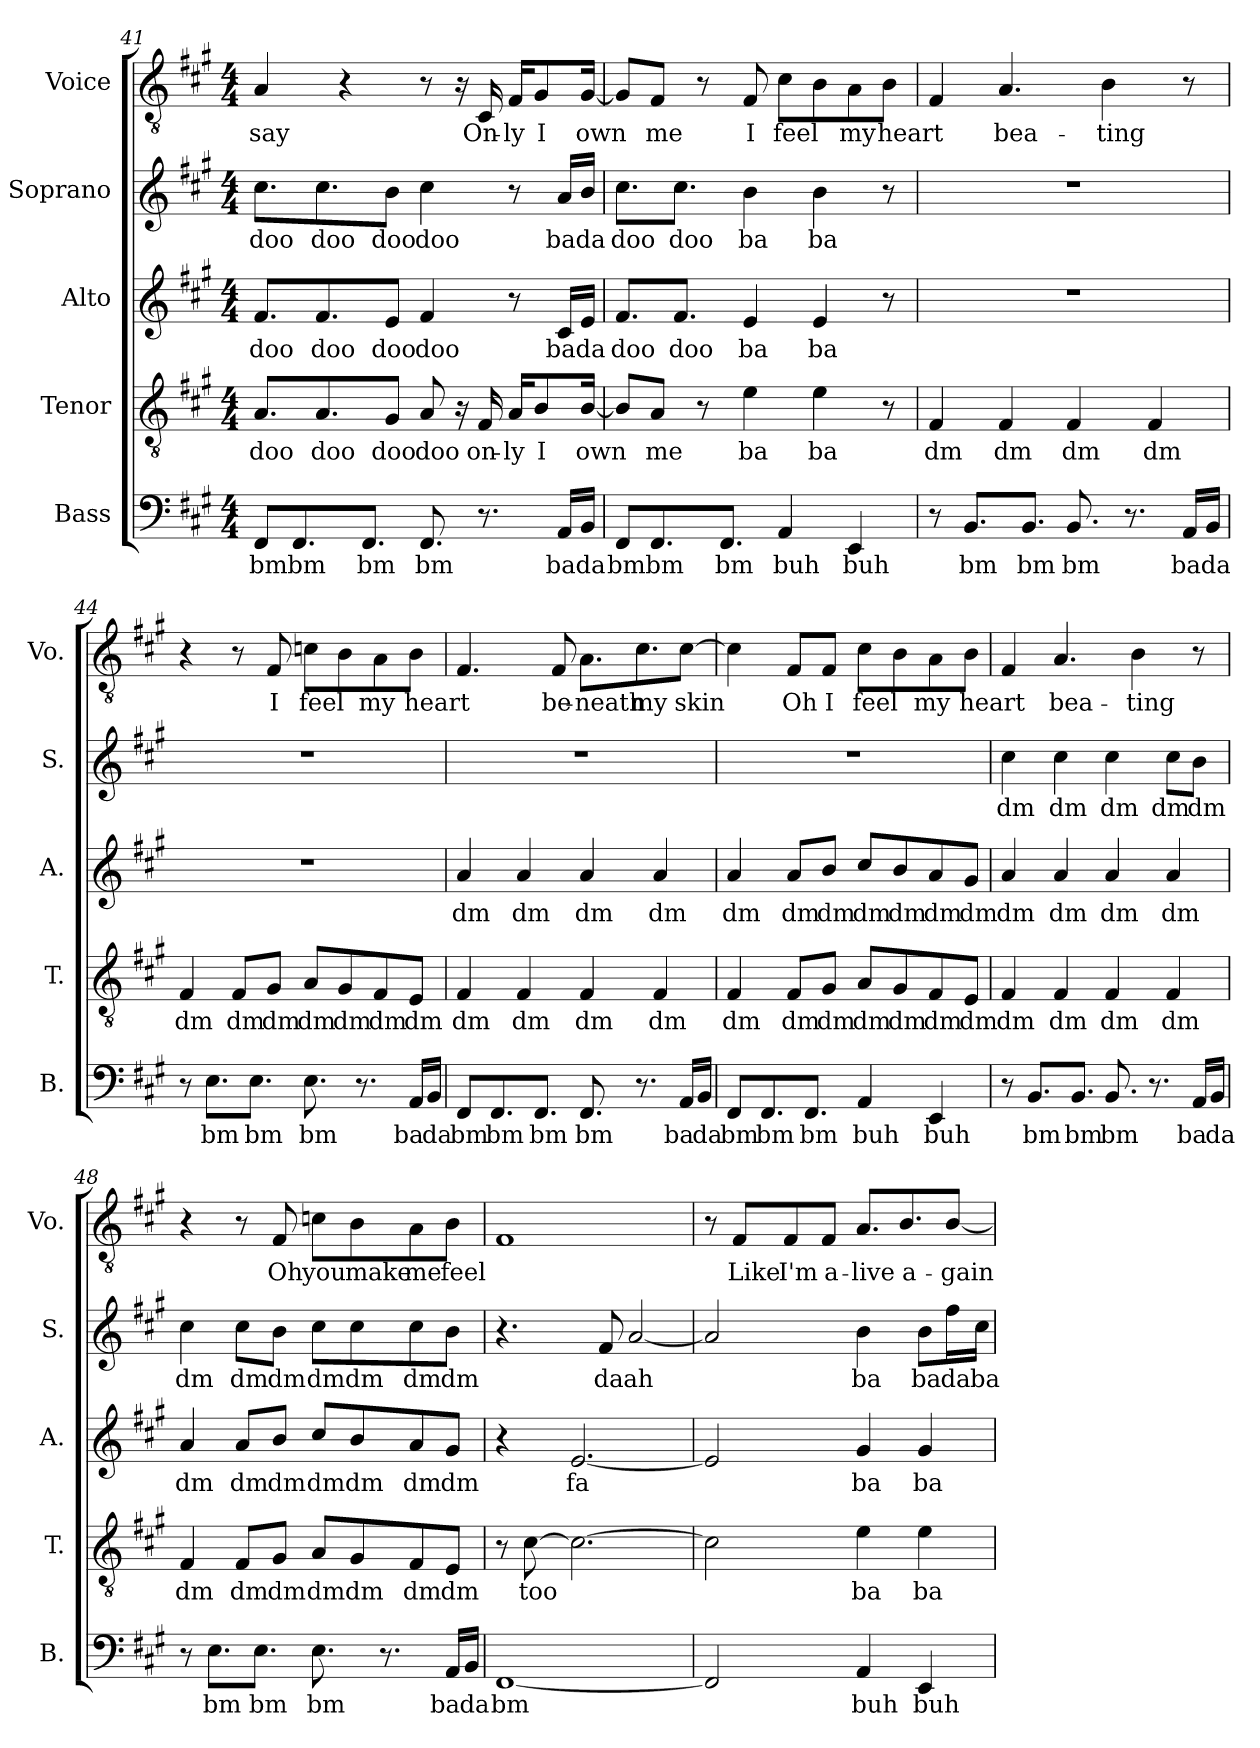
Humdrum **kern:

**kern	**text	**kern	**text	**kern	**text	**kern	**text	**kern	**text
*part5	*part5	*part4	*part4	*part3	*part3	*part2	*part2	*part1	*part1
*staff5	*staff5	*staff4	*staff4	*staff3	*staff3	*staff2	*staff2	*staff1	*staff1
*I"Bass	*	*I"Tenor	*	*I"Alto	*	*I"Soprano	*	*I"Voice	*
*I'B.	*	*I'T.	*	*I'A.	*	*I'S.	*	*I'Vo.	*
!!LO:LB:g=z
*clefF4	*	*clefGv2	*	*clefG2	*	*clefG2	*	*clefGv2	*
*k[f#c#g#]	*	*k[f#c#g#]	*	*k[f#c#g#]	*	*k[f#c#g#]	*	*k[f#c#g#]	*
*M4/4	*	*M4/4	*	*M4/4	*	*M4/4	*	*M4/4	*
=41	=41	=41	=41	=41	=41	=41	=41	=41	=41
!	!LO:LY:b	!	!LO:LY:b	!	!LO:LY:b	!	!LO:LY:b	!	!LO:LY:b
8FF#/L	bm	8.A/L	doo	8.f#/L	doo	8.cc#\L	doo	4A/	say
!	!LO:LY:b	!	!	!	!	!	!	!	!
8.FF#/	bm	.	.	.	.	.	.	.	.
!	!	!	!LO:LY:b	!	!LO:LY:b	!	!LO:LY:b	!	!
.	.	8.A/	doo	8.f#/	doo	8.cc#\	doo	.	.
.	.	.	.	.	.	.	.	4r	.
!	!LO:LY:b	!	!	!	!	!	!	!	!
8.FF#/J	bm	.	.	.	.	.	.	.	.
!	!	!	!LO:LY:b	!	!LO:LY:b	!	!LO:LY:b	!	!
.	.	8G#/J	doo	8e/J	doo	8b\J	doo	.	.
!	!LO:LY:b	!	!LO:LY:b	!	!LO:LY:b	!	!LO:LY:b	!	!
8.FF#/	bm	8A/	doo	4f#/	doo	4cc#\	doo	8r	.
.	.	16r	.	.	.	.	.	16r	.
!	!	!	!LO:LY:b	!	!	!	!	!	!LO:LY:b
8.r	.	16F#/	on-	.	.	.	.	16C#/	On-
!	!	!	!LO:LY:b	!	!	!	!	!	!LO:LY:b
.	.	16A/KL	-ly	8r	.	8r	.	16F#/KL	-ly
!	!	!	!LO:LY:b	!	!	!	!	!	!LO:LY:b
.	.	8B/	I	.	.	.	.	8G#/	I
!	!LO:LY:b	!	!	!	!LO:LY:b	!	!LO:LY:b	!	!
16AA/LL	ba	.	.	16c#/LL	ba	16a/LL	ba	.	.
!	!LO:LY:b	!	!LO:LY:b	!	!LO:LY:b	!	!LO:LY:b	!	!LO:LY:b
16BB/JJ	da	[16B/Jk	own	16e/JJ	da	16b/JJ	da	[16G#/Jk	own
=42	=42	=42	=42	=42	=42	=42	=42	=42	=42
!	!LO:LY:b	!	!	!	!LO:LY:b	!	!LO:LY:b	!	!
8FF#/L	bm	8B/L]	.	8.f#/L	doo	8.cc#\L	doo	8G#/L]	.
!	!LO:LY:b	!	!LO:LY:b	!	!	!	!	!	!LO:LY:b
8.FF#/	bm	8A/J	me	.	.	.	.	8F#/J	me
!	!	!	!	!	!LO:LY:b	!	!LO:LY:b	!	!
.	.	.	.	8.f#/J	doo	8.cc#\J	doo	.	.
.	.	8r	.	.	.	.	.	8r	.
!	!LO:LY:b	!	!	!	!	!	!	!	!
8.FF#/J	bm	.	.	.	.	.	.	.	.
!	!	!	!LO:LY:b	!	!LO:LY:b	!	!LO:LY:b	!	!LO:LY:b
.	.	4e\	ba	4e/	ba	4b\	ba	8F#/	I
!	!LO:LY:b	!	!	!	!	!	!	!	!LO:LY:b
4AA/	buh	.	.	.	.	.	.	8c#\L	feel
!	!	!	!LO:LY:b	!	!LO:LY:b	!	!LO:LY:b	!	!
.	.	4e\	ba	4e/	ba	4b\	ba	8B\	.
!	!LO:LY:b	!	!	!	!	!	!	!	!LO:LY:b
4EE/	buh	.	.	.	.	.	.	8A\	my
!	!	!	!	!	!	!	!	!	!LO:LY:b
.	.	8r	.	8r	.	8r	.	8B\J	heart
=43	=43	=43	=43	=43	=43	=43	=43	=43	=43
!	!	!	!LO:LY:b	!	!	!	!	!	!
8r	.	4F#/	dm	1r	.	1r	.	4F#/	.
!	!LO:LY:b	!	!	!	!	!	!	!	!
8.BB/L	bm	.	.	.	.	.	.	.	.
!	!	!	!LO:LY:b	!	!	!	!	!	!LO:LY:b
.	.	4F#/	dm	.	.	.	.	4.A/	bea-
!	!LO:LY:b	!	!	!	!	!	!	!	!
8.BB/J	bm	.	.	.	.	.	.	.	.
!	!LO:LY:b	!	!LO:LY:b	!	!	!	!	!	!
8.BB/	bm	4F#/	dm	.	.	.	.	.	.
!	!	!	!	!	!	!	!	!	!LO:LY:b
.	.	.	.	.	.	.	.	4B\	-ting
8.r	.	.	.	.	.	.	.	.	.
!	!	!	!LO:LY:b	!	!	!	!	!	!
.	.	4F#/	dm	.	.	.	.	.	.
!	!LO:LY:b	!	!	!	!	!	!	!	!
16AA/LL	ba	.	.	.	.	.	.	8r	.
!	!LO:LY:b	!	!	!	!	!	!	!	!
16BB/JJ	da	.	.	.	.	.	.	.	.
!!LO:PB:g=z
=44	=44	=44	=44	=44	=44	=44	=44	=44	=44
!	!	!	!LO:LY:b	!	!	!	!	!	!
8r	.	4F#/	dm	1r	.	1r	.	4r	.
!	!LO:LY:b	!	!	!	!	!	!	!	!
8.E\L	bm	.	.	.	.	.	.	.	.
!	!	!	!LO:LY:b	!	!	!	!	!	!
.	.	8F#/L	dm	.	.	.	.	8r	.
!	!LO:LY:b	!	!	!	!	!	!	!	!
8.E\J	bm	.	.	.	.	.	.	.	.
!	!	!	!LO:LY:b	!	!	!	!	!	!LO:LY:b
.	.	8G#/J	dm	.	.	.	.	8F#/	I
!	!LO:LY:b	!	!LO:LY:b	!	!	!	!	!	!LO:LY:b
8.E\	bm	8A/L	dm	.	.	.	.	8cn\L	feel
!	!	!	!LO:LY:b	!	!	!	!	!	!
.	.	8G#/	dm	.	.	.	.	8B\	.
8.r	.	.	.	.	.	.	.	.	.
!	!	!	!LO:LY:b	!	!	!	!	!	!LO:LY:b
.	.	8F#/	dm	.	.	.	.	8A\	my
!	!LO:LY:b	!	!LO:LY:b	!	!	!	!	!	!LO:LY:b
16AA/LL	ba	8E/J	dm	.	.	.	.	8B\J	heart
!	!LO:LY:b	!	!	!	!	!	!	!	!
16BB/JJ	da	.	.	.	.	.	.	.	.
=45	=45	=45	=45	=45	=45	=45	=45	=45	=45
!	!LO:LY:b	!	!LO:LY:b	!	!LO:LY:b	!	!	!	!
8FF#/L	bm	4F#/	dm	4a/	dm	1r	.	4.F#/	.
!	!LO:LY:b	!	!	!	!	!	!	!	!
8.FF#/	bm	.	.	.	.	.	.	.	.
!	!	!	!LO:LY:b	!	!LO:LY:b	!	!	!	!
.	.	4F#/	dm	4a/	dm	.	.	.	.
!	!LO:LY:b	!	!	!	!	!	!	!	!
8.FF#/J	bm	.	.	.	.	.	.	.	.
!	!	!	!	!	!	!	!	!	!LO:LY:b
.	.	.	.	.	.	.	.	8F#/	be-
!	!LO:LY:b	!	!LO:LY:b	!	!LO:LY:b	!	!	!	!LO:LY:b
8.FF#/	bm	4F#/	dm	4a/	dm	.	.	8.A\L	-neath
!	!	!	!	!	!	!	!	!	!LO:LY:b
8.r	.	.	.	.	.	.	.	8.c#\	my
!	!	!	!LO:LY:b	!	!LO:LY:b	!	!	!	!
.	.	4F#/	dm	4a/	dm	.	.	.	.
!	!LO:LY:b	!	!	!	!	!	!	!	!LO:LY:b
16AA/LL	ba	.	.	.	.	.	.	[8c#\J	skin
!	!LO:LY:b	!	!	!	!	!	!	!	!
16BB/JJ	da	.	.	.	.	.	.	.	.
=46	=46	=46	=46	=46	=46	=46	=46	=46	=46
!	!LO:LY:b	!	!LO:LY:b	!	!LO:LY:b	!	!	!	!
8FF#/L	bm	4F#/	dm	4a/	dm	1r	.	4c#\]	.
!	!LO:LY:b	!	!	!	!	!	!	!	!
8.FF#/	bm	.	.	.	.	.	.	.	.
!	!	!	!LO:LY:b	!	!LO:LY:b	!	!	!	!LO:LY:b
.	.	8F#/L	dm	8a/L	dm	.	.	8F#/L	Oh
!	!LO:LY:b	!	!	!	!	!	!	!	!
8.FF#/J	bm	.	.	.	.	.	.	.	.
!	!	!	!LO:LY:b	!	!LO:LY:b	!	!	!	!LO:LY:b
.	.	8G#/J	dm	8b/J	dm	.	.	8F#/J	I
!	!LO:LY:b	!	!LO:LY:b	!	!LO:LY:b	!	!	!	!LO:LY:b
4AA/	buh	8A/L	dm	8cc#/L	dm	.	.	8c#\L	feel
!	!	!	!LO:LY:b	!	!LO:LY:b	!	!	!	!
.	.	8G#/	dm	8b/	dm	.	.	8B\	.
!	!LO:LY:b	!	!LO:LY:b	!	!LO:LY:b	!	!	!	!LO:LY:b
4EE/	buh	8F#/	dm	8a/	dm	.	.	8A\	my
!	!	!	!LO:LY:b	!	!LO:LY:b	!	!	!	!LO:LY:b
.	.	8E/J	dm	8g#/J	dm	.	.	8B\J	heart
!!LO:LB:g=z
=47	=47	=47	=47	=47	=47	=47	=47	=47	=47
!	!	!	!LO:LY:b	!	!LO:LY:b	!	!LO:LY:b	!	!
8r	.	4F#/	dm	4a/	dm	4cc#\	dm	4F#/	.
!	!LO:LY:b	!	!	!	!	!	!	!	!
8.BB/L	bm	.	.	.	.	.	.	.	.
!	!	!	!LO:LY:b	!	!LO:LY:b	!	!LO:LY:b	!	!LO:LY:b
.	.	4F#/	dm	4a/	dm	4cc#\	dm	4.A/	bea-
!	!LO:LY:b	!	!	!	!	!	!	!	!
8.BB/J	bm	.	.	.	.	.	.	.	.
!	!LO:LY:b	!	!LO:LY:b	!	!LO:LY:b	!	!LO:LY:b	!	!
8.BB/	bm	4F#/	dm	4a/	dm	4cc#\	dm	.	.
!	!	!	!	!	!	!	!	!	!LO:LY:b
.	.	.	.	.	.	.	.	4B\	-ting
8.r	.	.	.	.	.	.	.	.	.
!	!	!	!LO:LY:b	!	!LO:LY:b	!	!LO:LY:b	!	!
.	.	4F#/	dm	4a/	dm	8cc#\L	dm	.	.
!	!LO:LY:b	!	!	!	!	!	!LO:LY:b	!	!
16AA/LL	ba	.	.	.	.	8b\J	dm	8r	.
!	!LO:LY:b	!	!	!	!	!	!	!	!
16BB/JJ	da	.	.	.	.	.	.	.	.
=48	=48	=48	=48	=48	=48	=48	=48	=48	=48
!	!	!	!LO:LY:b	!	!LO:LY:b	!	!LO:LY:b	!	!
8r	.	4F#/	dm	4a/	dm	4cc#\	dm	4r	.
!	!LO:LY:b	!	!	!	!	!	!	!	!
8.E\L	bm	.	.	.	.	.	.	.	.
!	!	!	!LO:LY:b	!	!LO:LY:b	!	!LO:LY:b	!	!
.	.	8F#/L	dm	8a/L	dm	8cc#\L	dm	8r	.
!	!LO:LY:b	!	!	!	!	!	!	!	!
8.E\J	bm	.	.	.	.	.	.	.	.
!	!	!	!LO:LY:b	!	!LO:LY:b	!	!LO:LY:b	!	!LO:LY:b
.	.	8G#/J	dm	8b/J	dm	8b\J	dm	8F#/	Oh
!	!LO:LY:b	!	!LO:LY:b	!	!LO:LY:b	!	!LO:LY:b	!	!LO:LY:b
8.E\	bm	8A/L	dm	8cc#/L	dm	8cc#\L	dm	8cn\L	you
!	!	!	!LO:LY:b	!	!LO:LY:b	!	!LO:LY:b	!	!LO:LY:b
.	.	8G#/	dm	8b/	dm	8cc#\	dm	8B\	make
8.r	.	.	.	.	.	.	.	.	.
!	!	!	!LO:LY:b	!	!LO:LY:b	!	!LO:LY:b	!	!LO:LY:b
.	.	8F#/	dm	8a/	dm	8cc#\	dm	8A\	me
!	!LO:LY:b	!	!LO:LY:b	!	!LO:LY:b	!	!LO:LY:b	!	!LO:LY:b
16AA/LL	ba	8E/J	dm	8g#/J	dm	8b\J	dm	8B\J	feel
!	!LO:LY:b	!	!	!	!	!	!	!	!
16BB/JJ	da	.	.	.	.	.	.	.	.
=49	=49	=49	=49	=49	=49	=49	=49	=49	=49
!	!LO:LY:b	!	!	!	!	!	!	!	!
[1FF#	bm	8r	.	4r	.	4.r	.	1F#	.
!	!	!	!LO:LY:b	!	!	!	!	!	!
.	.	[8c#\	too	.	.	.	.	.	.
!	!	!	!	!	!LO:LY:b	!	!	!	!
.	.	2.c#\_	.	[2.e/	fa	.	.	.	.
!	!	!	!	!	!	!	!LO:LY:b	!	!
.	.	.	.	.	.	8f#/	da	.	.
!	!	!	!	!	!	!	!LO:LY:b	!	!
.	.	.	.	.	.	[2a/	ah	.	.
!!LO:PB:g=z
=50	=50	=50	=50	=50	=50	=50	=50	=50	=50
2FF#/]	.	2c#\]	.	2e/]	.	2a/]	.	8r	.
!	!	!	!	!	!	!	!	!	!LO:LY:b
.	.	.	.	.	.	.	.	8F#/L	Like
!	!	!	!	!	!	!	!	!	!LO:LY:b
.	.	.	.	.	.	.	.	8F#/	I'm
!	!	!	!	!	!	!	!	!	!LO:LY:b
.	.	.	.	.	.	.	.	8F#/J	a-
!	!LO:LY:b	!	!LO:LY:b	!	!LO:LY:b	!	!LO:LY:b	!	!LO:LY:b
4AA/	buh	4e\	ba	4g#/	ba	4b\	ba	8.A/L	-live
!	!	!	!	!	!	!	!	!	!LO:LY:b
.	.	.	.	.	.	.	.	8.B/	a-
!	!LO:LY:b	!	!LO:LY:b	!	!LO:LY:b	!	!LO:LY:b	!	!
4EE/	buh	4e\	ba	4g#/	ba	8b\L	ba	.	.
!	!	!	!	!	!	!	!LO:LY:b	!	!LO:LY:b
.	.	.	.	.	.	16ff#\L	da	[8B/J	-gain
!	!	!	!	!	!	!	!LO:LY:b	!	!
.	.	.	.	.	.	16cc#\JJ	ba	.	.
=	=	=	=	=	=	=	=	=	=
*-	*-	*-	*-	*-	*-	*-	*-	*-	*-
